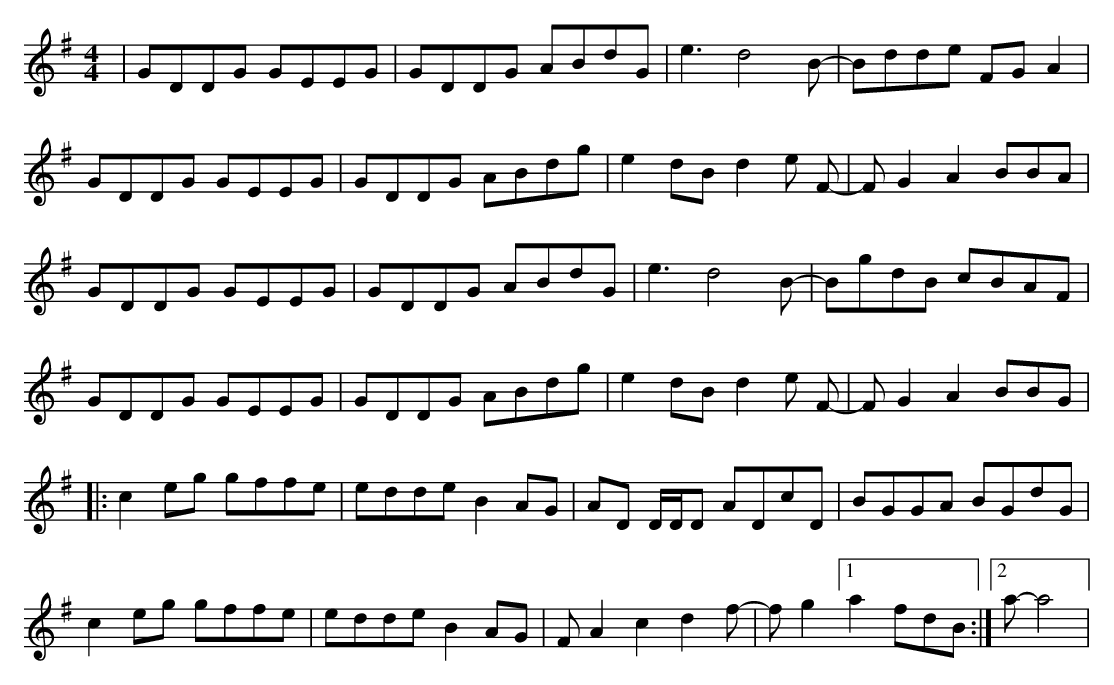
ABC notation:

X:1
M:4/4
K:G
|GDDG GEEG|GDDG ABdG|e3 d4 B-|Bdde FG A2|
GDDG GEEG|GDDG ABdg|e2 dBd2 e F-|F G2 A2 BBA|
GDDG GEEG|GDDG ABdG|e3 d4 B-|BgdB cBAF|
GDDG GEEG|GDDG ABdg|e2 dBd2 e F-|F G2 A2 BBG|
|:c2 eg gffe|edde B2 AG|AD D/D/D ADcD|BGGA BGdG|
c2 eg gffe|edde B2 AG|F A2 c2 d2 f-|f g2 [1 a2 fdB:|2 a-a4|
